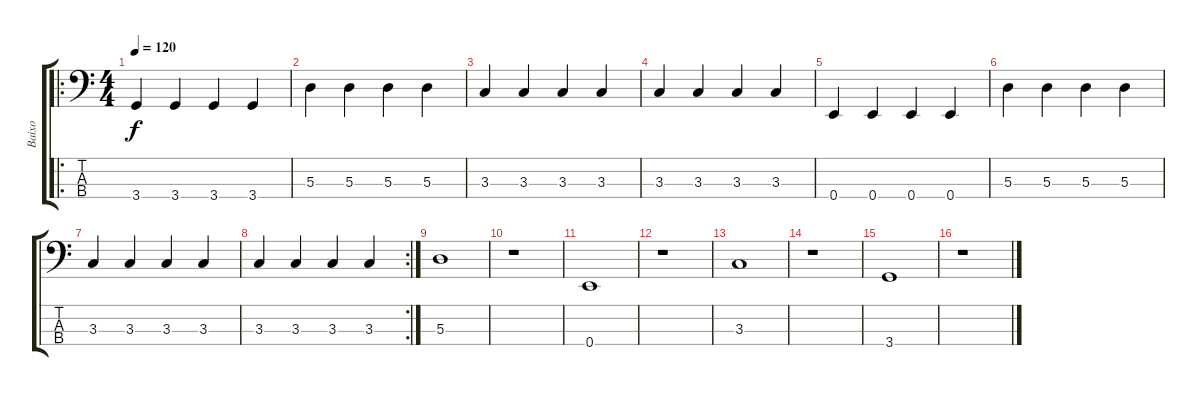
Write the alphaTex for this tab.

\track ("Baixo" "Baixo") {instrument electricbassfinger}
\staff {score tabs}
\tuning (G2 D2 A1 E1) {hide}
\ro
\ts (4 4)
\tempo 120
\clef f4
\ks c
3.4.4{dy f} 3.4.4 3.4.4 3.4.4 |
5.3.4 5.3.4 5.3.4 5.3.4 |
3.3.4 3.3.4 3.3.4 3.3.4 |
3.3.4 3.3.4 3.3.4 3.3.4 |
0.4.4 0.4.4 0.4.4 0.4.4 |
5.3.4 5.3.4 5.3.4 5.3.4 |
3.3.4 3.3.4 3.3.4 3.3.4 |
\rc 2
3.3.4 3.3.4 3.3.4 3.3.4 |
5.3.1 |
r.1 |
0.4.1 |
r.1 |
3.3.1 |
r.1 |
3.4.1 |
r.1
